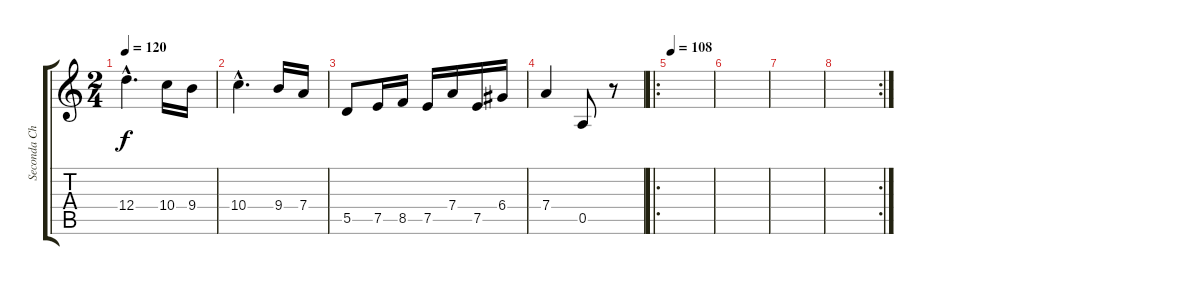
\track ("Seconda Chitarra" "Seconda Ch") {instrument acousticguitarnylon}
\staff {score tabs}
\tuning (E4 B3 G3 D3 A2 E2) {hide}
\ts (2 4)
\tempo 120
\clef g2
\ks c
12.4{hac}.4{d dy f} 10.4.16 9.4.16 |
10.4{hac}.4{d} 9.4.16 7.4.16 |
5.5.8 7.5.16 8.5.16 7.5.16 7.4.16 7.5.16 6.4.16 |
7.4.4 0.5.8 r.8 |
\ro
\tempo 108
|
|
|
\rc 2
